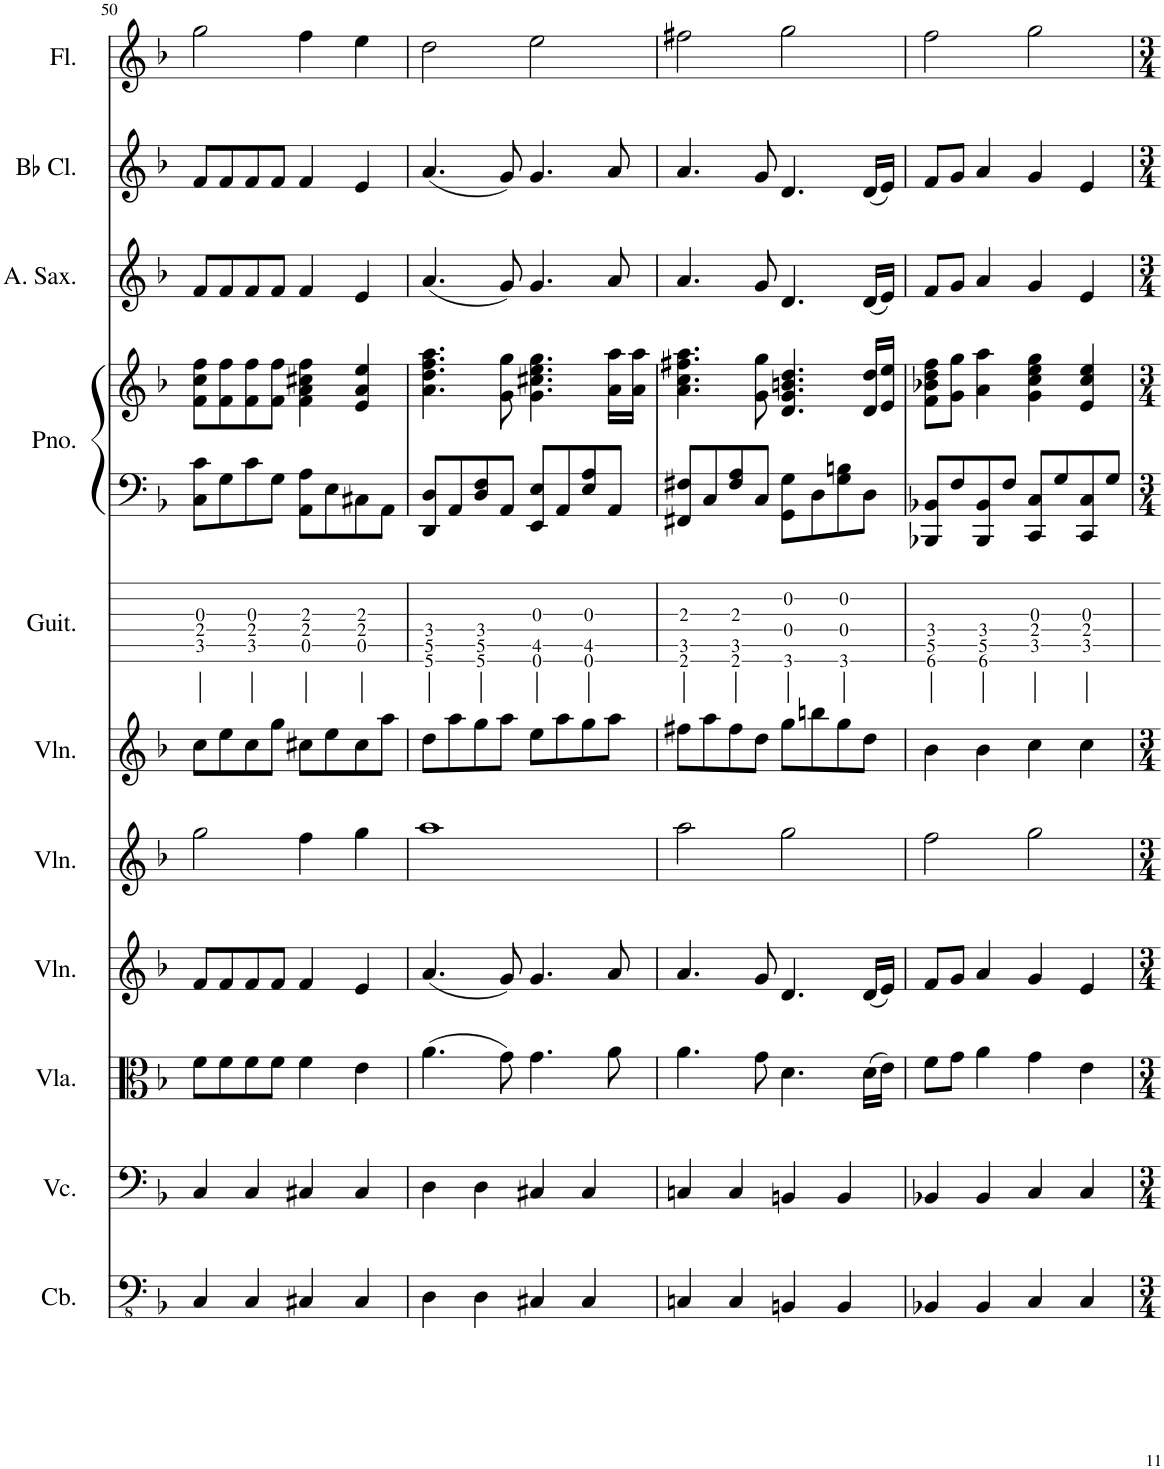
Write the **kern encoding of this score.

**kern	**kern	**kern	**kern	**kern	**kern	**kern	**kern	**kern	**kern	**kern	**kern
*part11	*part10	*part9	*part8	*part7	*part6	*part5	*part4	*part4	*part3	*part2	*part1
*staff12	*staff11	*staff10	*staff9	*staff8	*staff7	*staff6	*staff5	*staff4	*staff3	*staff2	*staff1
*I"Contrabass	*I"Violoncello	*I"Viola	*I"Violin	*I"Violin	*I"Violin	*I"Acoustic Guitar	*I"Piano	*	*I"Alto Saxophone	*I"Bb Clarinet	*I"Flute
*I'Cb.	*I'Vc.	*I'Vla.	*I'Vln.	*I'Vln.	*I'Vln.	*I'Guit.	*I'Pno.	*	*I'A. Sax.	*I'Bb Cl.	*I'Fl.
!!LO:PB:g=z
*clefFv4	*clefF4	*clefC3	*clefG2	*clefG2	*clefG2	*	*clefF4	*clefG2	*clefG2	*clefG2	*clefG2
*ITrd7c12	*	*	*	*	*	*	*	*	*ITrd5c9	*ITrd1c2	*
*k[b-]	*k[b-]	*k[b-]	*k[b-]	*k[b-]	*k[b-]	*k[b-]	*k[b-]	*k[b-]	*k[b-]	*k[b-]	*k[b-]
*M4/4	*M4/4	*M4/4	*M4/4	*M4/4	*M4/4	*M4/4	*M4/4	*M4/4	*M4/4	*M4/4	*M4/4
=50	=50	=50	=50	=50	=50	=50	=50	=50	=50	=50	=50
4CC/	4C/	8f\L	8f/L	2gg\	8cc\L	4C\ 4E\ 4G\	8C\ 8c\L	8f\ 8cc\ 8ff\L	8f/L	8f/L	2gg\
.	.	8f\	8f/	.	8ee\	.	8G\	8f\ 8ff\	8f/	8f/	.
4CC/	4C/	8f\	8f/	.	8cc\	4C\ 4E\ 4G\	8c\	8f\ 8ff\	8f/	8f/	.
.	.	8f\J	8f/J	.	8gg\J	.	8G\J	8f\ 8ff\J	8f/J	8f/J	.
4CC#X/	4C#X/	4f\	4f/	4ff\	8cc#X\L	4AA\ 4E\ 4A\	8AA\ 8A\L	4f\ 4a\ 4cc#X\ 4ff\	4f/	4f/	4ff\
.	.	.	.	.	8ee\	.	8E\	.	.	.	.
4CC#/	4C#/	4e\	4e/	4gg\	8cc#\	4AA\ 4E\ 4A\	8C#X\	4e/ 4a/ 4ee/	4e/	4e/	4ee\
.	.	.	.	.	8aa\J	.	8AA\J	.	.	.	.
=51	=51	=51	=51	=51	=51	=51	=51	=51	=51	=51	=51
4DD\	4D\	(4.a\	(4.a/	1aa	8dd\L	4AA\ 4D\ 4F\	8DD/ 8D/L	4.a\ 4.dd\ 4.ff\ 4.aa\	(4.a/	(4.a/	2dd\
.	.	.	.	.	8aa\	.	8AA/	.	.	.	.
4DD\	4D\	.	.	.	8gg\	4AA\ 4D\ 4F\	8D/ 8F/	.	.	.	.
.	.	8g\)	8g/)	.	8aa\J	.	8AA/J	8g\ 8gg\	8g/)	8g/)	.
4CC#X/	4C#X/	4.g\	4.g/	.	8ee\L	4EE\ 4C#X\ 4G\	8EE/ 8E/L	4.g\ 4.cc#X\ 4.ee\ 4.gg\	4.g/	4.g/	2ee\
.	.	.	.	.	8aa\	.	8AA/	.	.	.	.
4CC#/	4C#/	.	.	.	8gg\	4EE\ 4C#\ 4G\	8E/ 8A/	.	.	.	.
.	.	8a\	8a/	.	8aa\J	.	8AA/J	16a\ 16aa\LL	8a/	8a/	.
.	.	.	.	.	.	.	.	16a\ 16aa\JJ	.	.	.
=52	=52	=52	=52	=52	=52	=52	=52	=52	=52	=52	=52
4CCn/	4Cn/	4.a\	4.a/	2aa\	8ff#X\L	4FF#X\ 4C\ 4A\	8FF#X/ 8F#X/L	4.a\ 4.cc\ 4.ff#X\ 4.aa\	4.a/	4.a/	2ff#X\
.	.	.	.	.	8aa\	.	8C/	.	.	.	.
4CC/	4C/	.	.	.	8ff#\	4FF#\ 4C\ 4A\	8F#/ 8A/	.	.	.	.
.	.	8g\	8g/	.	8dd\J	.	8C/J	8g\ 8gg\	8g/	8g/	.
4BBBn/	4BBn/	4.d\	4.d/	2gg\	8gg\L	4GG\ 4D\ 4Bn\	8GG\ 8G\L	4.d/ 4.g/ 4.bn/ 4.dd/	4.d/	4.d/	2gg\
.	.	.	.	.	8bbn\	.	8D\	.	.	.	.
4BBB/	4BB/	.	.	.	8gg\	4GG\ 4D\ 4B\	8G\ 8Bn\	.	.	.	.
.	.	(16d\LL	(16d/LL	.	8dd\J	.	8D\J	16d/ 16dd/LL	(16d/LL	(16d/LL	.
.	.	16e\JJ)	16e/JJ)	.	.	.	.	16e/ 16ee/JJ	16e/JJ)	16e/JJ)	.
=53	=53	=53	=53	=53	=53	=53	=53	=53	=53	=53	=53
4BBB-X/	4BB-X/	8f\L	8f/L	2ff\	4b-\	4BB-\ 4D\ 4F\	8BBB-X/ 8BB-X/L	8f\ 8b-X\ 8dd\ 8ff\L	8f/L	8f/L	2ff\
.	.	8g\J	8g/J	.	.	.	8F/	8g\ 8gg\J	8g/J	8g/J	.
4BBB-/	4BB-/	4a\	4a/	.	4b-\	4BB-\ 4D\ 4F\	8BBB-/ 8BB-/	4a\ 4aa\	4a/	4a/	.
.	.	.	.	.	.	.	8F/J	.	.	.	.
4CC/	4C/	4g\	4g/	2gg\	4cc\	4C\ 4E\ 4G\	8CC/ 8C/L	4g\ 4cc\ 4ee\ 4gg\	4g/	4g/	2gg\
.	.	.	.	.	.	.	8G/	.	.	.	.
4CC/	4C/	4e\	4e/	.	4cc\	4C\ 4E\ 4G\	8CC/ 8C/	4e/ 4cc/ 4ee/	4e/	4e/	.
.	.	.	.	.	.	.	8G/J	.	.	.	.
=	=	=	=	=	=	=	=	=	=	=	=
*-	*-	*-	*-	*-	*-	*-	*-	*-	*-	*-	*-
